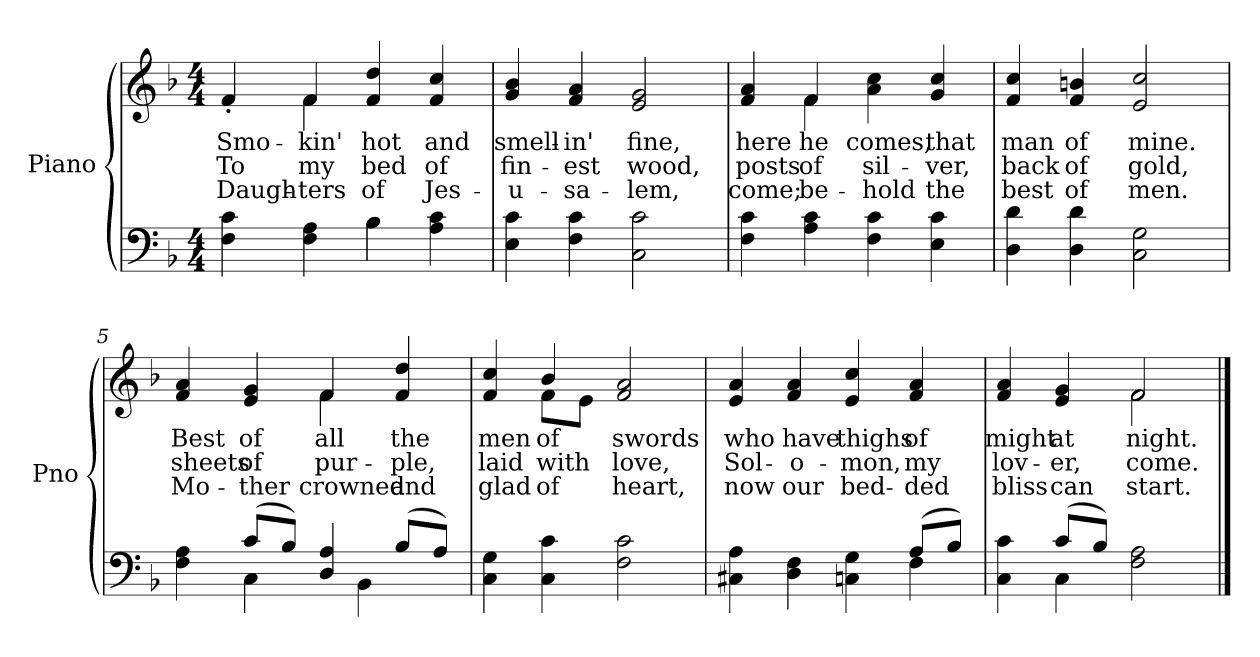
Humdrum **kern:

**kern	**kern	**text	**text	**text
*part2	*part1	*part1	*part1	*part1
*staff2	*staff1	*staff1	*staff1	*staff1
*I"Piano	*I"Piano	*	*	*
*I'Pno	*I'Pno	*	*	*
*clefF4	*clefG2	*	*	*
*k[b-]	*k[b-]	*	*	*
*M4/4	*M4/4	*	*	*
=1	=1	=1	=1	=1
*^	*	*	*	*
!	!	!LO:TX:b:i:t=Verse	!	!	!
!	!	!	!LO:LY:b	!LO:LY:b	!LO:LY:b
*	*	*^	*	*	*
4F\ 4c\	2ryy	4f'/	4ryy	Smo-	To	Daugh-
!	!	!	!	!LO:LY:b	!LO:LY:b	!LO:LY:b
4F\ 4A\	.	4f/	4f\	-kin'	my	-ters
!	!	!	!	!LO:LY:b	!LO:LY:b	!LO:LY:b
4B-\	4B-\	4f/ 4dd/	2ryy	hot	bed	of
!	!	!	!	!LO:LY:b	!LO:LY:b	!LO:LY:b
4A\ 4c\	4ryy	4f/ 4cc/	.	and	of	Jes-
*	*	*v	*v	*	*	*
=2	=2	=2	=2	=2	=2
!	!	!	!LO:LY:b	!LO:LY:b	!LO:LY:b
*v	*v	*	*	*	*
4E\ 4c\	4g/ 4b-/	smell-	fin-	-u-
!	!	!LO:LY:b	!LO:LY:b	!LO:LY:b
4F\ 4c\	4f/ 4a/	-in'	-est	-sa-
!	!	!LO:LY:b	!LO:LY:b	!LO:LY:b
2C\ 2c\	2e/ 2g/	fine,	wood,	-lem,
=3	=3	=3	=3	=3
!	!	!LO:LY:b	!LO:LY:b	!LO:LY:b
*	*^	*	*	*
4F\ 4c\	4f/ 4a/	4ryy	here	posts	come;
!	!	!	!LO:LY:b	!LO:LY:b	!LO:LY:b
4A\ 4c\	4f/	4f\	he	of	be-
!	!	!	!LO:LY:b	!LO:LY:b	!LO:LY:b
4F\ 4c\	4a\ 4cc\	2ryy	comes,	sil-	-hold
!	!	!	!LO:LY:b	!LO:LY:b	!LO:LY:b
4E\ 4c\	4g/ 4cc/	.	that	-ver,	the
*	*v	*v	*	*	*
=4	=4	=4	=4	=4
!	!	!LO:LY:b	!LO:LY:b	!LO:LY:b
4D\ 4d\	4f/ 4cc/	man	back	best
!	!	!LO:LY:b	!LO:LY:b	!LO:LY:b
4D\ 4d\	4f/ 4bn/	of	of	of
!	!	!LO:LY:b	!LO:LY:b	!LO:LY:b
2C\ 2G\	2e/ 2cc/	mine.	gold,	men.
!!LO:LB:g=z
=5	=5	=5	=5	=5
*^	*	*	*	*
!	!	!	!LO:LY:b	!LO:LY:b	!LO:LY:b
*	*	*^	*	*	*
4F\ 4A\	4ryy	4f/ 4a/	2ryy	Best	sheets	Mo-
!	!	!	!	!LO:LY:b	!LO:LY:b	!LO:LY:b
(8c/L	4C\	4e/ 4g/	.	of	of	-ther
8B-/J)	.	.	.	.	.	.
!	!	!	!	!LO:LY:b	!LO:LY:b	!LO:LY:b
4D/ 4A/	8ryy	4f/	4f\	all	pur-	crowned
.	4BB-\	.	.	.	.	.
!	!	!	!	!LO:LY:b	!LO:LY:b	!LO:LY:b
(8B-/L	.	4f/ 4dd/	4ryy	the	-ple,	and
8A/J)	8ryy	.	.	.	.	.
=6	=6	=6	=6	=6	=6	=6
!	!	!	!	!LO:LY:b	!LO:LY:b	!LO:LY:b
*v	*v	*	*	*	*	*
4C\ 4G\	4f/ 4cc/	4ryy	men	laid	glad
!	!	!	!LO:LY:b	!LO:LY:b	!LO:LY:b
4C\ 4c\	8f\L	4b-/	of	with	of
.	8e\J	.	.	.	.
!	!	!	!LO:LY:b	!LO:LY:b	!LO:LY:b
2F\ 2c\	2f/ 2a/	2ryy	swords	love,	heart,
=7	=7	=7	=7	=7	=7
*^	*	*	*	*	*
!	!	!	!	!LO:LY:b	!LO:LY:b	!LO:LY:b
*	*	*v	*v	*	*	*
4C#X\ 4A\	2.ryy	4e/ 4a/	who	Sol-	now
!	!	!	!LO:LY:b	!LO:LY:b	!LO:LY:b
4D\ 4F\	.	4f/ 4a/	have	-o-	our
!	!	!	!LO:LY:b	!LO:LY:b	!LO:LY:b
4Cn\ 4G\	.	4e/ 4cc/	thighs	-mon,	bed-
!	!	!	!LO:LY:b	!LO:LY:b	!LO:LY:b
(8A/L	4F\	4f/ 4a/	of	my	-ded
8B-/J)	.	.	.	.	.
=8	=8	=8	=8	=8	=8
!	!	!	!LO:LY:b	!LO:LY:b	!LO:LY:b
*	*	*^	*	*	*
4C\ 4c\	4ryy	4f/ 4a/	2ryy	might	lov-	bliss
!	!	!	!	!LO:LY:b	!LO:LY:b	!LO:LY:b
(8c/L	4C\	4e/ 4g/	.	at	-er,	can
8B-/J)	.	.	.	.	.	.
!	!	!	!	!LO:LY:b	!LO:LY:b	!LO:LY:b
2F\ 2A\	2ryy	2f/	2f\	night.	come.	start.
*v	*v	*	*	*	*	*
*	*v	*v	*	*	*
==	==	==	==	==
*-	*-	*-	*-	*-
